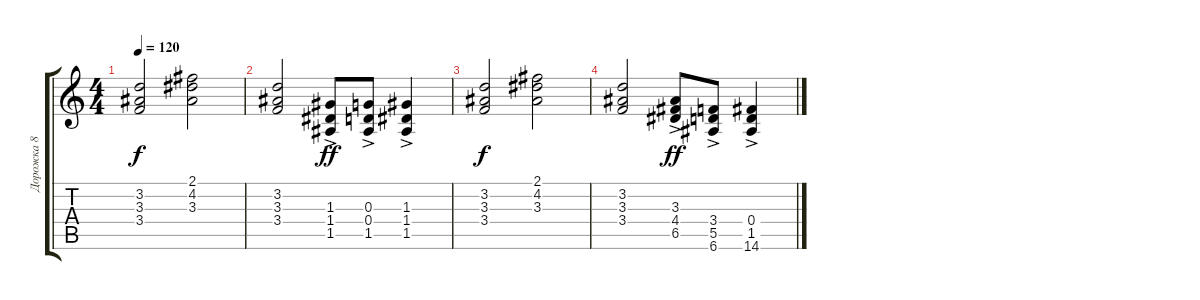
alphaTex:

\track ("Дорожка 8" "Дорожка 8") {instrument distortionguitar}
\staff {score tabs}
\tuning (E4 B3 G3 D3 A2 E2) {hide}
\ts (4 4)
\tempo 120
\clef g2
\ks c
(3.2 3.3 3.4).2{dy f} (2.1 4.2 3.3).2 |
(3.2 3.3 3.4).2 (1.3 1.4 1.5{ac}).8{dy ff} (0.3 0.4 1.5{ac}).8 (1.3 1.4 1.5{ac}).4 |
(3.2 3.3 3.4).2{dy f} (2.1 4.2 3.3).2 |
(3.2 3.3 3.4).2 (3.3 4.4 6.5{ac}).8{dy ff} (3.4 5.5{ac} 6.6).8 (0.4{ac} 1.5 14.6).4
